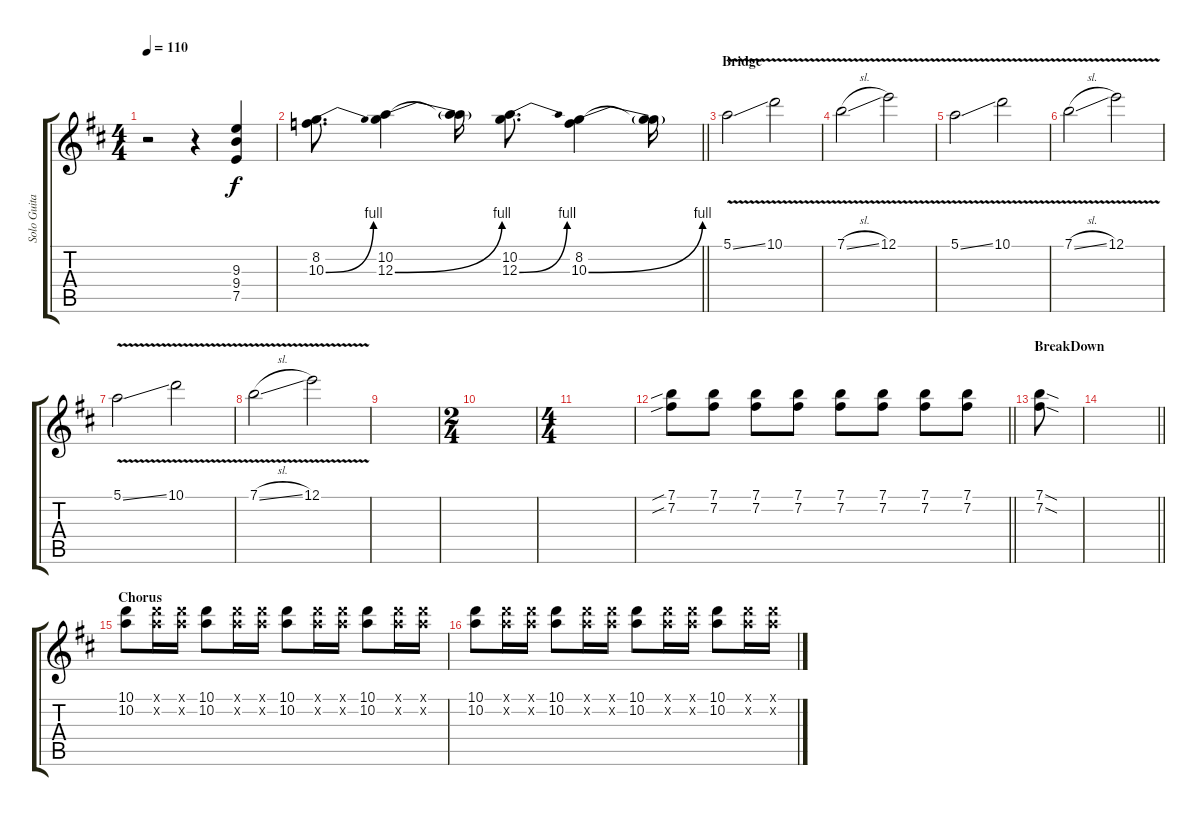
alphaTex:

\track ("Solo Guitar" "Solo Guita") {instrument overdrivenguitar}
\staff {score tabs}
\tuning (E4 B3 G3 D3 A2 E2) {hide}
\ts (4 4)
\tempo 110
\clef g2
\ks d
r.2{dy f} r.4 (9.3 9.4 7.5).4 |
\barLineRight lightlight
(8.2 10.3{be (bend 0 0 60 4)}).8{d} (10.2 12.3{be (bend 0 0 60 4)}).4 (10.2{t} 12.3{t}).16 (10.2 12.3{be (bend 0 0 60 4)}).8{d} (8.2 10.3{be (bend 0 0 60 4)}).4 (8.2{t} 10.3{t}).16 |
\section ("" "Bridge")
5.1{v ss}.2{volume 4} 10.1{v}.2 |
7.1{v sl}.2 12.1{v}.2 |
5.1{v ss}.2 10.1{v}.2 |
7.1{v sl}.2 12.1{v}.2 |
5.1{v ss}.2 10.1{v}.2 |
7.1{v sl}.2 12.1{v}.2 |
|
\ts (2 4)
|
\ts (4 4)
|
\barLineRight lightlight
(7.1{sib} 7.2{sib}).8{volume 10} (7.1 7.2).8 (7.1 7.2).8 (7.1 7.2).8 (7.1 7.2).8 (7.1 7.2).8 (7.1 7.2).8 (7.1 7.2).8 |
\section ("" "BreakDown")
(7.1{sod} 7.2{sod}).8 |
\barLineRight lightlight
|
\section ("" "Chorus")
(10.1 10.2).8{volume 9} (10.1{x} 10.2{x}).16 (10.1{x} 10.2{x}).16 (10.1 10.2).8 (10.1{x} 10.2{x}).16 (10.1{x} 10.2{x}).16 (10.1 10.2).8 (10.1{x} 10.2{x}).16 (10.1{x} 10.2{x}).16 (10.1 10.2).8 (10.1{x} 10.2{x}).16 (10.1{x} 10.2{x}).16 |
(10.1 10.2).8 (10.1{x} 10.2{x}).16 (10.1{x} 10.2{x}).16 (10.1 10.2).8 (10.1{x} 10.2{x}).16 (10.1{x} 10.2{x}).16 (10.1 10.2).8 (10.1{x} 10.2{x}).16 (10.1{x} 10.2{x}).16 (10.1 10.2).8 (10.1{x} 10.2{x}).16 (10.1{x} 10.2{x}).16
